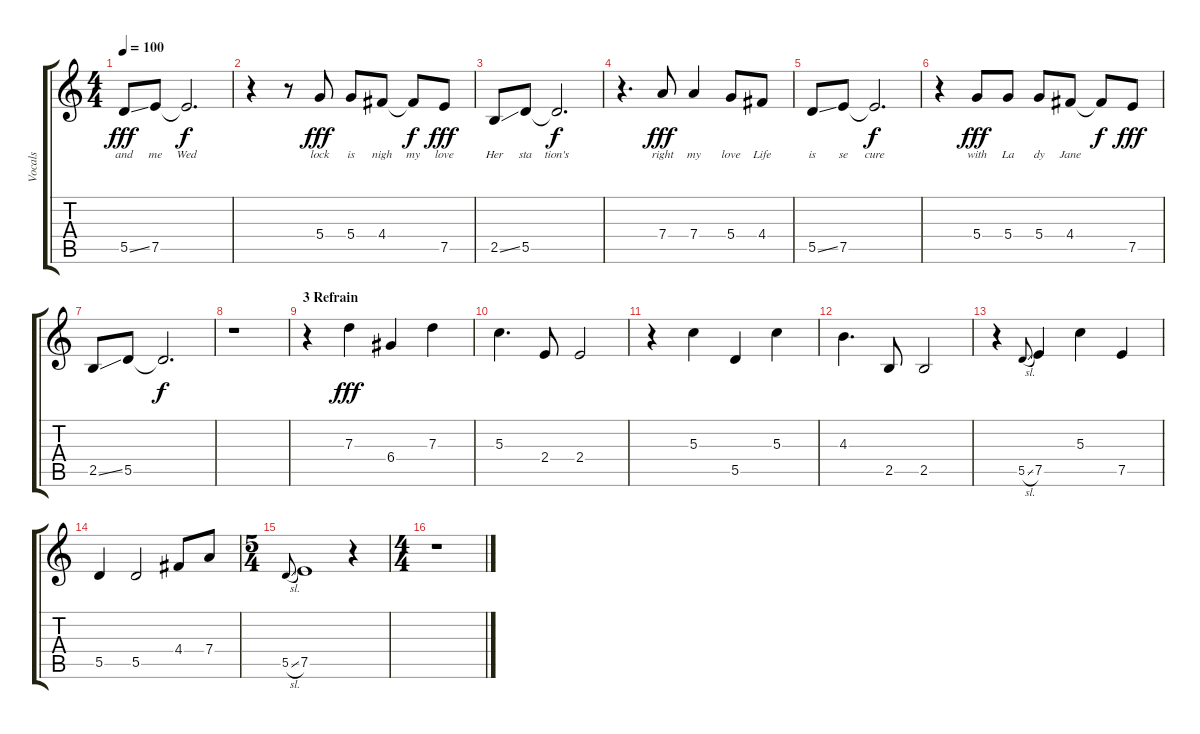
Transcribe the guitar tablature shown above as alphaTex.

\track ("Vocals" "Vocals") {instrument acousticguitarsteel}
\staff {score tabs}
\tuning (E4 B3 G3 D3 A2 E2) {hide}
\ts (4 4)
\tempo 100
\clef g2
\ks c
5.5{ss}.8{lyrics (0 "and") lyrics (1 "") lyrics (2 "") lyrics (3 "") lyrics (4 "") dy fff} 7.5.8{lyrics (0 "me") lyrics (1 "") lyrics (2 "") lyrics (3 "") lyrics (4 "")} 7.5{t}.2{d lyrics (0 "Wed") lyrics (1 "") lyrics (2 "") lyrics (3 "") lyrics (4 "") dy f} |
r.4 r.8 5.4.8{lyrics (0 "lock") lyrics (1 "") lyrics (2 "") lyrics (3 "") lyrics (4 "") dy fff} 5.4.8{lyrics (0 "is") lyrics (1 "") lyrics (2 "") lyrics (3 "") lyrics (4 "")} 4.4.8{lyrics (0 "nigh") lyrics (1 "") lyrics (2 "") lyrics (3 "") lyrics (4 "")} 4.4{t}.8{lyrics (0 "my") lyrics (1 "") lyrics (2 "") lyrics (3 "") lyrics (4 "") dy f} 7.5.8{lyrics (0 "love") lyrics (1 "") lyrics (2 "") lyrics (3 "") lyrics (4 "") dy fff} |
2.5{ss}.8{lyrics (0 "Her") lyrics (1 "") lyrics (2 "") lyrics (3 "") lyrics (4 "")} 5.5.8{lyrics (0 "sta") lyrics (1 "") lyrics (2 "") lyrics (3 "") lyrics (4 "")} 5.5{t}.2{d lyrics (0 "tion's") lyrics (1 "") lyrics (2 "") lyrics (3 "") lyrics (4 "") dy f} |
r.4{d} 7.4.8{lyrics (0 "right") lyrics (1 "") lyrics (2 "") lyrics (3 "") lyrics (4 "") dy fff} 7.4.4{lyrics (0 "my") lyrics (1 "") lyrics (2 "") lyrics (3 "") lyrics (4 "")} 5.4.8{lyrics (0 "love") lyrics (1 "") lyrics (2 "") lyrics (3 "") lyrics (4 "")} 4.4.8{lyrics (0 "Life") lyrics (1 "") lyrics (2 "") lyrics (3 "") lyrics (4 "")} |
5.5{ss}.8{lyrics (0 "is") lyrics (1 "") lyrics (2 "") lyrics (3 "") lyrics (4 "")} 7.5.8{lyrics (0 "se") lyrics (1 "") lyrics (2 "") lyrics (3 "") lyrics (4 "")} 7.5{t}.2{d lyrics (0 "cure") lyrics (1 "") lyrics (2 "") lyrics (3 "") lyrics (4 "") dy f} |
r.4 5.4.8{lyrics (0 "with") lyrics (1 "") lyrics (2 "") lyrics (3 "") lyrics (4 "") dy fff} 5.4.8{lyrics (0 "La") lyrics (1 "") lyrics (2 "") lyrics (3 "") lyrics (4 "")} 5.4.8{lyrics (0 "dy") lyrics (1 "") lyrics (2 "") lyrics (3 "") lyrics (4 "")} 4.4.8{lyrics (0 "Jane") lyrics (1 "") lyrics (2 "") lyrics (3 "") lyrics (4 "")} 4.4{t}.8{lyrics (0 "") lyrics (1 "") lyrics (2 "") lyrics (3 "") lyrics (4 "") dy f} 7.5.8{lyrics (0 "") lyrics (1 "") lyrics (2 "") lyrics (3 "") lyrics (4 "") dy fff} |
2.5{ss}.8 5.5.8 5.5{t}.2{d dy f} |
r.1 |
\section ("" "3 Refrain")
r.4 7.3.4{dy fff} 6.4.4 7.3.4 |
5.3.4{d} 2.4.8 2.4.2 |
r.4 5.3.4 5.5.4 5.3.4 |
4.3.4{d} 2.5.8 2.5.2 |
r.4 5.5{sl}.8{gr onbeat} 7.5.4 5.3.4 7.5.4 |
5.5.4 5.5.2 4.4.8 7.4.8 |
\ts (5 4)
5.5{sl}.8{gr onbeat} 7.5.1 r.4 |
\ts (4 4)
r.1
